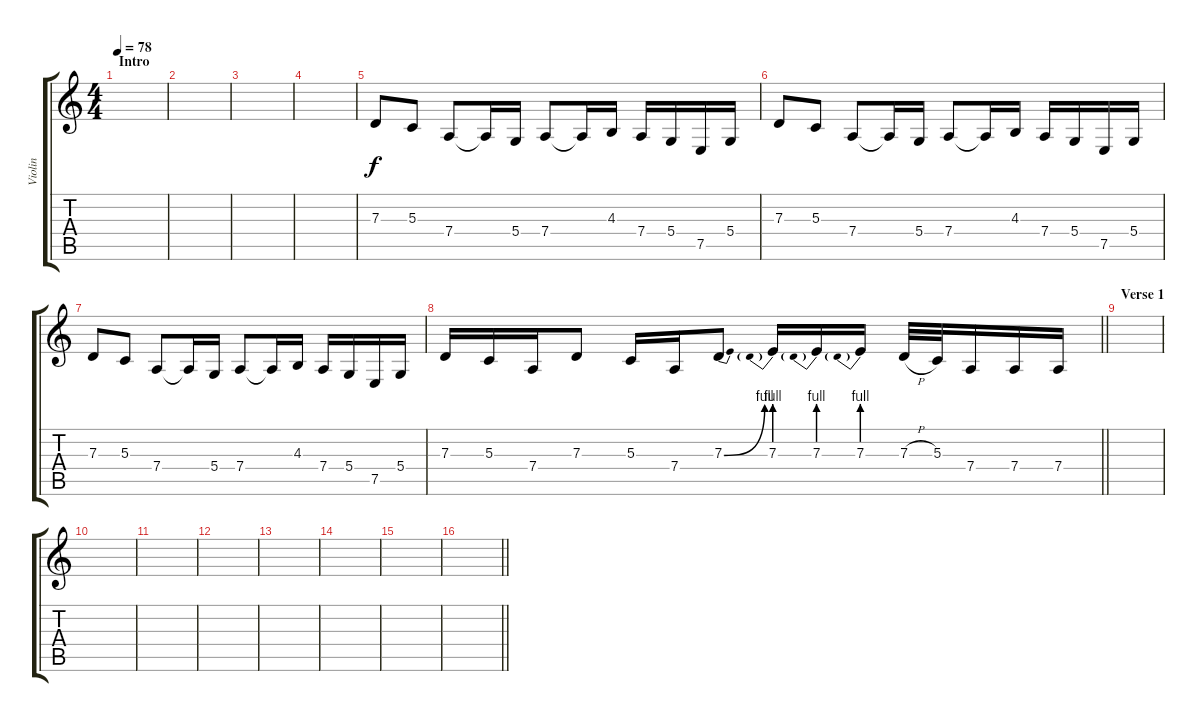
\track ("Violin" "Violin") {instrument stringensemble1}
\staff {score tabs}
\tuning (E4 B3 G3 D3 A2 E2) {hide}
\ts (4 4)
\section ("" "Intro")
\tempo 78
\clef g2
\ks c
|
|
|
|
7.3.8 5.3.8 7.4.8 7.4{t}.16 5.4.16 7.4.8 7.4{t}.16 4.3.16 7.4.16 5.4.16 7.5.16 5.4.16 |
7.3.8 5.3.8 7.4.8 7.4{t}.16 5.4.16 7.4.8 7.4{t}.16 4.3.16 7.4.16 5.4.16 7.5.16 5.4.16 |
7.3.8 5.3.8 7.4.8 7.4{t}.16 5.4.16 7.4.8 7.4{t}.16 4.3.16 7.4.16 5.4.16 7.5.16 5.4.16 |
\barLineRight lightlight
7.3.16 5.3.16 7.4.16 7.3.8 5.3.16 7.4.16 7.3{be (bend 0 0 60 4)}.8 7.3{be (prebend 0 4 60 4)}.16 7.3{be (prebend 0 4 60 4)}.16 7.3{be (prebend 0 4 60 4)}.16 7.3{h}.32 5.3.32 7.4.16 7.4.16 7.4.16 |
\section ("" "Verse 1")
|
|
|
|
|
|
|
\barLineRight lightlight
